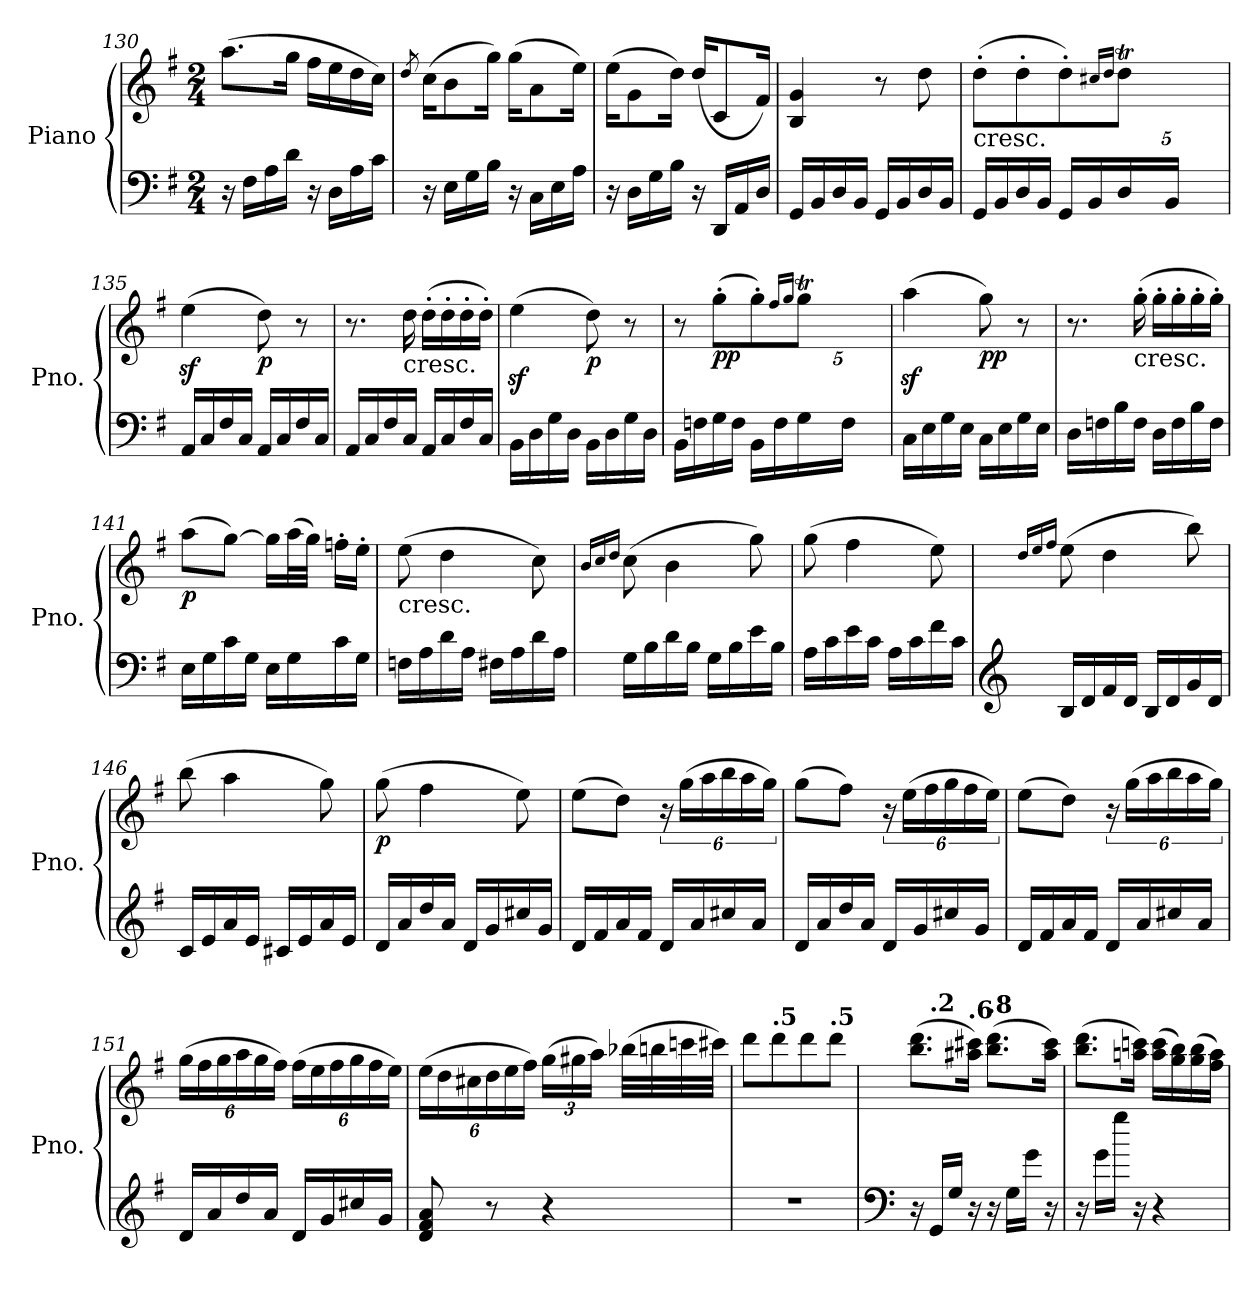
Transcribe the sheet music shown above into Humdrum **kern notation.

**kern	**kern	**dynam
*part1	*part1	*part1
*staff2	*staff1	*staff1/2
*I"Piano	*	*
*I'Pno.	*	*
*clefF4	*clefG2	*
*k[f#]	*k[f#]	*
*M2/4	*M2/4	*
=130	=130	=130
16r	(>8.aa\L	.
16F#\LL	.	.
16A\	.	.
16d\JJ	16gg\Jk	.
16r	16ff#\LL	.
16D\LL	16ee\	.
16A\	16dd\	.
16c\JJ	16cc\JJ)	.
=131	=131	=131
.	8qdd/	.
16r	(>16cc\KL	.
16E\LL	8b\	.
16G\	.	.
16B\JJ	16gg\Jk)	.
16r	(>16gg\KL	.
16C\LL	8a\	.
16E\	.	.
16A\JJ	16ee\Jk)	.
=132	=132	=132
16r	(>16ee\KL	.
16D\LL	8g\	.
16G\	.	.
16B\JJ	16dd\Jk)	.
16r	(<16dd/KL	.
16DD/LL	8c/	.
16AA/	.	.
16D/JJ	16f#/Jk)	.
!!LO:LB:g=z
=133	=133	=133
16GG/LL	4B/ 4g/	.
16BB/	.	.
16D/	.	.
16BB/JJ	.	.
16GG/LL	8r	.
16BB/	.	.
16D/	8dd\	.
16BB/JJ	.	.
=134	=134	=134
*	*^	*
!	!LO:TX:b:t=cresc.	!	!
16GG/LL	(>8dd'\L	4.ryy	.
16BB/	.	.	.
16D/	8dd'\	.	.
16BB/JJ	.	.	.
16GG/LL	8dd'\)	.	.
16BB/	.	.	.
.	.	16qcc#X/LL	.
.	.	16qdd/JJ	.
*	*	*Xbrackettup	*
16D/	8ddT\J	40ddLLLyy	.
.	.	40eeyy	.
.	.	40ddyy	.
16BB/JJ	.	.	.
.	.	40cc#yy	.
.	.	40ddJJJyy	.
*	*v	*v	*
=135	=135	=135
16AA/LL	(>4eez<\	.
16C/	.	.
16F#/	.	.
16C/JJ	.	.
!	!	!LO:DY:b
16AA/LL	8dd\)	p
16C/	.	.
16F#/	8r	.
16C/JJ	.	.
=136	=136	=136
16AA/LL	8.r	.
16C/	.	.
16F#/	.	.
!	!LO:TX:b:t=cresc.	!
16C/JJ	16dd\	.
16AA/LL	(>16dd'\LL	.
16C/	16dd'\	.
16F#/	16dd'\	.
16C/JJ	16dd'\JJ)	.
=137	=137	=137
16BB\LL	(>4eez<\	.
16D\	.	.
16G\	.	.
16D\JJ	.	.
!	!	!LO:DY:b
16BB\LL	8dd\)	p
16D\	.	.
16G\	8r	.
16D\JJ	.	.
=138	=138	=138
*	*^	*
16BB\LL	8r	4.ryy	.
16Fn\	.	.	.
!	!	!	!LO:DY:b
16G\	(>8gg'\L	.	pp
16F\JJ	.	.	.
16BB\LL	8gg'\)	.	.
16F\	.	.	.
.	.	16qff#/LL	.
.	.	16qgg/JJ	.
16G\	8ggT\J	40ggLLLyy	.
.	.	40aayy	.
.	.	40ggyy	.
16F\JJ	.	.	.
.	.	40ff#yy	.
.	.	40ggJJJyy	.
*	*v	*v	*
!!LO:LB:g=z
=139	=139	=139
16C\LL	(>4aaz<\	.
16E\	.	.
16G\	.	.
16E\JJ	.	.
!	!	!LO:DY:b
16C\LL	8gg\)	pp
16E\	.	.
16G\	8r	.
16E\JJ	.	.
=140	=140	=140
16D\LL	8.r	.
16Fn\	.	.
16B\	.	.
!	!LO:TX:b:t=cresc.	!
16F\JJ	(>16gg'\	.
16D\LL	16gg'\LL	.
16F\	16gg'\	.
16B\	16gg'\	.
16F\JJ	16gg'\JJ)	.
=141	=141	=141
!	!	!LO:DY:b
16E\LL	(>8aa\L	p
16G\	.	.
16c\	[8gg\J)	.
16G\JJ	.	.
16E\LL	16gg\LL]	.
16G\	(>32aa\L	.
.	32gg\JJJ)	.
16c\	16ffn'\LL	.
16G\JJ	16ee'\JJ	.
=142	=142	=142
!	!LO:TX:b:t=cresc.	!
16Fn\LL	(>8ee\	.
16A\	.	.
16d\	4dd\	.
16A\JJ	.	.
16F#X\LL	.	.
16A\	.	.
16d\	8cc\)	.
16A\JJ	.	.
=143	=143	=143
.	16qb/LL	.
.	16qcc/	.
.	16qdd/JJ	.
16G\LL	(>8cc\	.
16B\	.	.
16d\	4b\	.
16B\JJ	.	.
16G\LL	.	.
16B\	.	.
16e\	8gg\)	.
16B\JJ	.	.
=144	=144	=144
16A\LL	(>8gg\	.
16c\	.	.
16e\	4ff#\	.
16c\JJ	.	.
16A\LL	.	.
16c\	.	.
16f#\	8ee\)	.
16c\JJ	.	.
!!LO:LB:g=z
=145	=145	=145
*clefG2	*	*
.	16qdd/LL	.
.	16qee/	.
.	16qff#/JJ	.
16B/LL	(>8ee\	.
16d/	.	.
16f#/	4dd\	.
16d/JJ	.	.
16B/LL	.	.
16d/	.	.
16g/	8bb\)	.
16d/JJ	.	.
=146	=146	=146
16c/LL	(>8bb\	.
16e/	.	.
16a/	4aa\	.
16e/JJ	.	.
16c#X/LL	.	.
16e/	.	.
*	*MM80	*
16a/	8gg\)	.
16e/JJ	.	.
=147	=147	=147
!	!	!LO:DY:b
16d/LL	(>8gg\	p
*	*MM95	*
16a/	.	.
16dd/	4ff#\	.
16a/JJ	.	.
16d/LL	.	.
16g/	.	.
16cc#X/	8ee\)	.
16g/JJ	.	.
=148	=148	=148
16d/LL	(>8ee\L	.
16f#/	.	.
16a/	8dd\J)	.
16f#/JJ	.	.
*	*brackettup	*
16d/LL	24r	.
.	(>24gg\LL	.
16a/	.	.
.	24aa\	.
*	*Xbrackettup	*
16cc#X/	24bb\	.
.	24aa\	.
16a/JJ	.	.
.	24gg\JJ)	.
=149	=149	=149
16d/LL	(>8gg\L	.
16a/	.	.
16dd/	8ff#\J)	.
16a/JJ	.	.
*	*brackettup	*
16d/LL	24r	.
.	(>24ee\LL	.
16g/	.	.
.	24ff#\	.
*	*Xbrackettup	*
16cc#X/	24gg\	.
.	24ff#\	.
16g/JJ	.	.
.	24ee\JJ)	.
=150	=150	=150
16d/LL	(>8ee\L	.
16f#/	.	.
16a/	8dd\J)	.
16f#/JJ	.	.
*	*brackettup	*
16d/LL	24r	.
.	(>24gg\LL	.
16a/	.	.
.	24aa\	.
*	*Xbrackettup	*
16cc#X/	24bb\	.
.	24aa\	.
16a/JJ	.	.
.	24gg\JJ)	.
!!LO:LB:g=z
=151	=151	=151
16d/LL	(>24gg\LL	.
.	24ff#\	.
16a/	.	.
.	24gg\	.
16dd/	24aa\	.
.	24gg\	.
16a/JJ	.	.
.	24ff#\JJ)	.
16d/LL	(>24ff#\LL	.
.	24ee\	.
16g/	.	.
.	24ff#\	.
16cc#X/	24gg\	.
.	24ff#\	.
16g/JJ	.	.
.	24ee\JJ)	.
=152	=152	=152
8d/ 8f#/ 8a/	(>24ee\LL	.
.	24dd\	.
.	24cc#X\	.
8r	24dd\	.
.	24ee\	.
.	24ff#\JJ)	.
4r	(>24gg\LL	.
.	24gg#X\	.
.	24aa\JJ)	.
.	(>32bb-X\LLL	.
.	32bbn\	.
.	32cccn\	.
.	32ccc#X\JJJ)	.
=153	=153	=153
*	*MM95	*
2r	8ddd\L	.
*	*MM85	*
!	!LO:TX:a:B:t=.5	!
.	8ddd\	.
*	*MM76	*
.	8ddd\	.
*	*MM66	*
!	!LO:TX:a:B:t=.5	!
.	8ddd\J	.
=154	=154	=154
*clefF4	*	*
*	*MM57	*
*	*^	*
16r	(>8.bb\ 8.ddd\L	16ryy	.
*	*MM64	*	*
!	!	!LO:TX:a:B:t=.2	!
16GG/LL	.	4..ryy	.
16G/JJ	.	.	.
*	*MM78	*	*
!	!LO:TX:a:B:t=.6	!	!
16r	16aa#X\ 16ccc#X\Jk)	.	.
*	*MM85	*	*
!	!LO:TX:a:B:t=.8	!	!
16r	(>8.bb\ 8.ddd\L	.	.
16G\LL	.	.	.
16g\JJ	.	.	.
16r	16aa#\ 16ccc#\Jk)	.	.
*	*v	*v	*
=155	=155	=155
16r	(>8.bb\ 8.ddd\L	.
16g\LL	.	.
16gg\JJ	.	.
16r	16aan\ 16cccn\Jk)	.
4r	(>16aa\ 16ccc\LL	.
.	16gg\ 16bb\)	.
.	(>16gg\ 16bb\	.
.	16ff#\ 16aa\JJ)	.
=	=	=
*-	*-	*-
